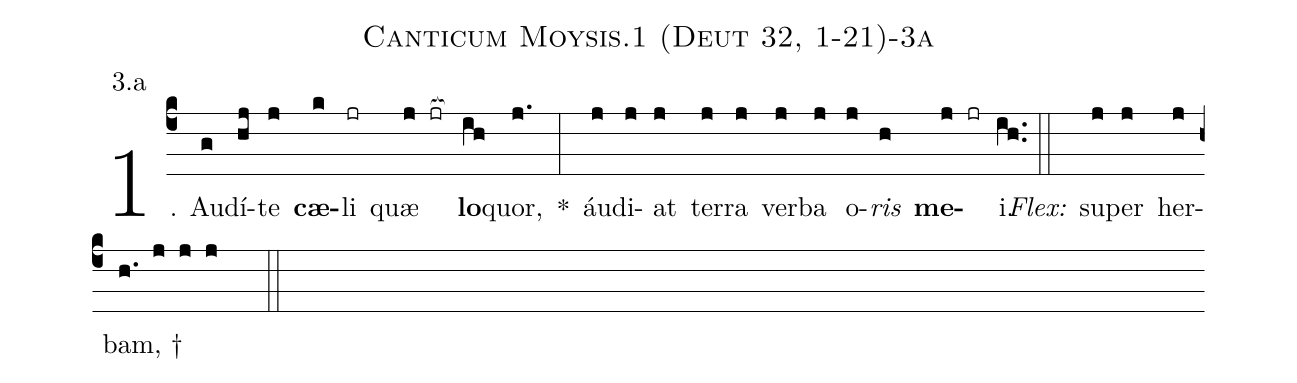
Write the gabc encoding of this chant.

name: Canticum Moysis.1 (Deut 32, 1-21)-3a;
annotation: 3.a;
%%
(c4)1. Au(g)dí(hj)te(j) <b>cæ</b>(k)li(jr) quæ(j jr[ocb:1{]) <b>lo</b>(ih[ocb:0}])quor,(j.) *(:) áu(j)di(j)at(j) ter(j)ra(j) ver(j)ba(j) o(j)<i>ris</i>(h) <b>me</b>(j jr)i.(ih..) (::)
<i>Flex:</i>()  su(j)per(j) her(j)bam, †(h. j j j  ::)
